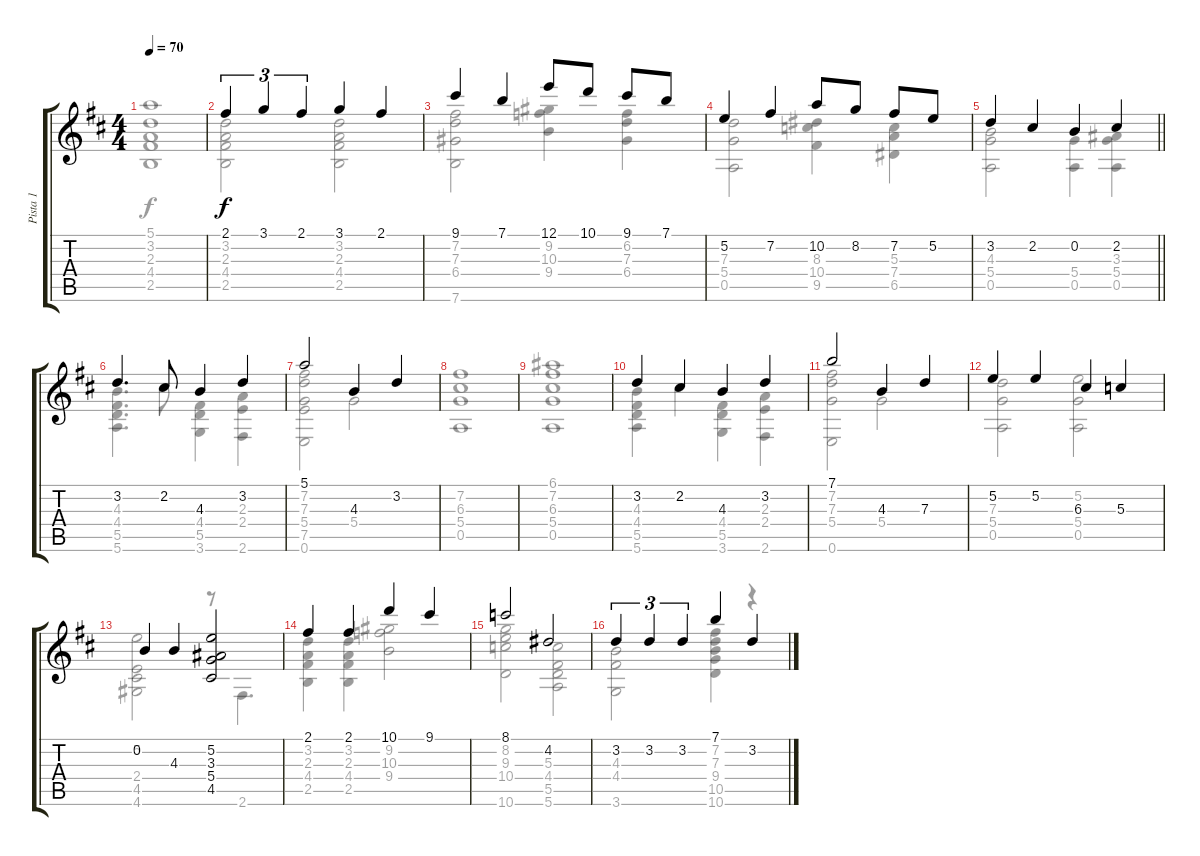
\track ("Pista 1" "Pista 1") {instrument acousticguitarnylon}
\staff {score tabs}
\tuning (E4 B3 G3 D3 A2 E2) {hide}
\voice
\ts (4 4)
\tempo 70
\clef g2
\ks d
|
2.1.4{tu (3 2)} 3.1.4{tu (3 2)} 2.1.4{tu (3 2)} 3.1.4 2.1.4 |
9.1.4 7.1.4 12.1.8 10.1.8 9.1.8 7.1.8 |
5.2.4 7.2.4 10.2.8 8.2.8 7.2.8 5.2.8 |
\barLineRight lightlight
3.2.4 2.2.4 0.2.4 2.2.4 |
3.2.4{d} 2.2.8 4.3.4 3.2.4 |
5.1.2 4.3.4 3.2.4 |
|
|
3.2.4 2.2.4 4.3.4 3.2.4 |
7.1.2 4.3.4 7.3.4 |
5.2.4 5.2.4 6.3.4 5.3.4 |
0.2.4 4.3.4 (5.2 3.3 5.4 4.5).2 |
2.1.4 2.1.4 10.1.4 9.1.4 |
8.1.2 4.2.2 |
3.2.4{tu (3 2)} 3.2.4{tu (3 2)} 3.2.4{tu (3 2)} 7.1.4 3.2.4
\voice
\clef g2
\ottava regular
\simile none
\ks d
(5.1 3.2 2.3 4.4 2.5).1{dy f} |
(3.2 2.3 4.4 2.5).2 (3.2 2.3 4.4 2.5).2 |
(7.2 7.3 6.4 7.6).2 (9.2 10.3 9.4).4 (6.2 7.3 6.4).4 |
(7.3 5.4 0.5).2 (8.3 10.4 9.5).4 (5.3 7.4 6.5).4 |
\barLineRight lightlight
(4.3 5.4 0.5).2 (5.4 0.5).4 (3.3 5.4 0.5).4 |
(4.3 4.4 5.5 5.6).4{d} 2.2.8 (4.4 5.5 3.6).4 (2.3 2.4 2.6).4 |
(7.2 7.3 5.4 7.5 0.6).2 5.4.2 |
(7.2 6.3 5.4 0.5).1 |
(6.1 7.2 6.3 5.4 0.5).1 |
(4.3 4.4 5.5 5.6).4 2.2.4 (4.4 5.5 3.6).4 (2.3 2.4 2.6).4 |
(7.2 7.3 5.4 0.6).2 5.4.2 |
(7.3 5.4 0.5).2 (5.2 5.4 0.5).2 |
(5.2 2.4 4.5 4.6).2 r.8 2.6.4{d} |
(3.2 2.3 4.4 2.5).4 (3.2 2.3 4.4 2.5).4 (9.2 10.3 9.4).2 |
(8.2 9.3 10.4 10.6).2 (5.3 4.4 5.5 5.6).2 |
(4.3 4.4 3.6).2 (7.2 7.3 9.4 10.5 10.6).4 r.4
